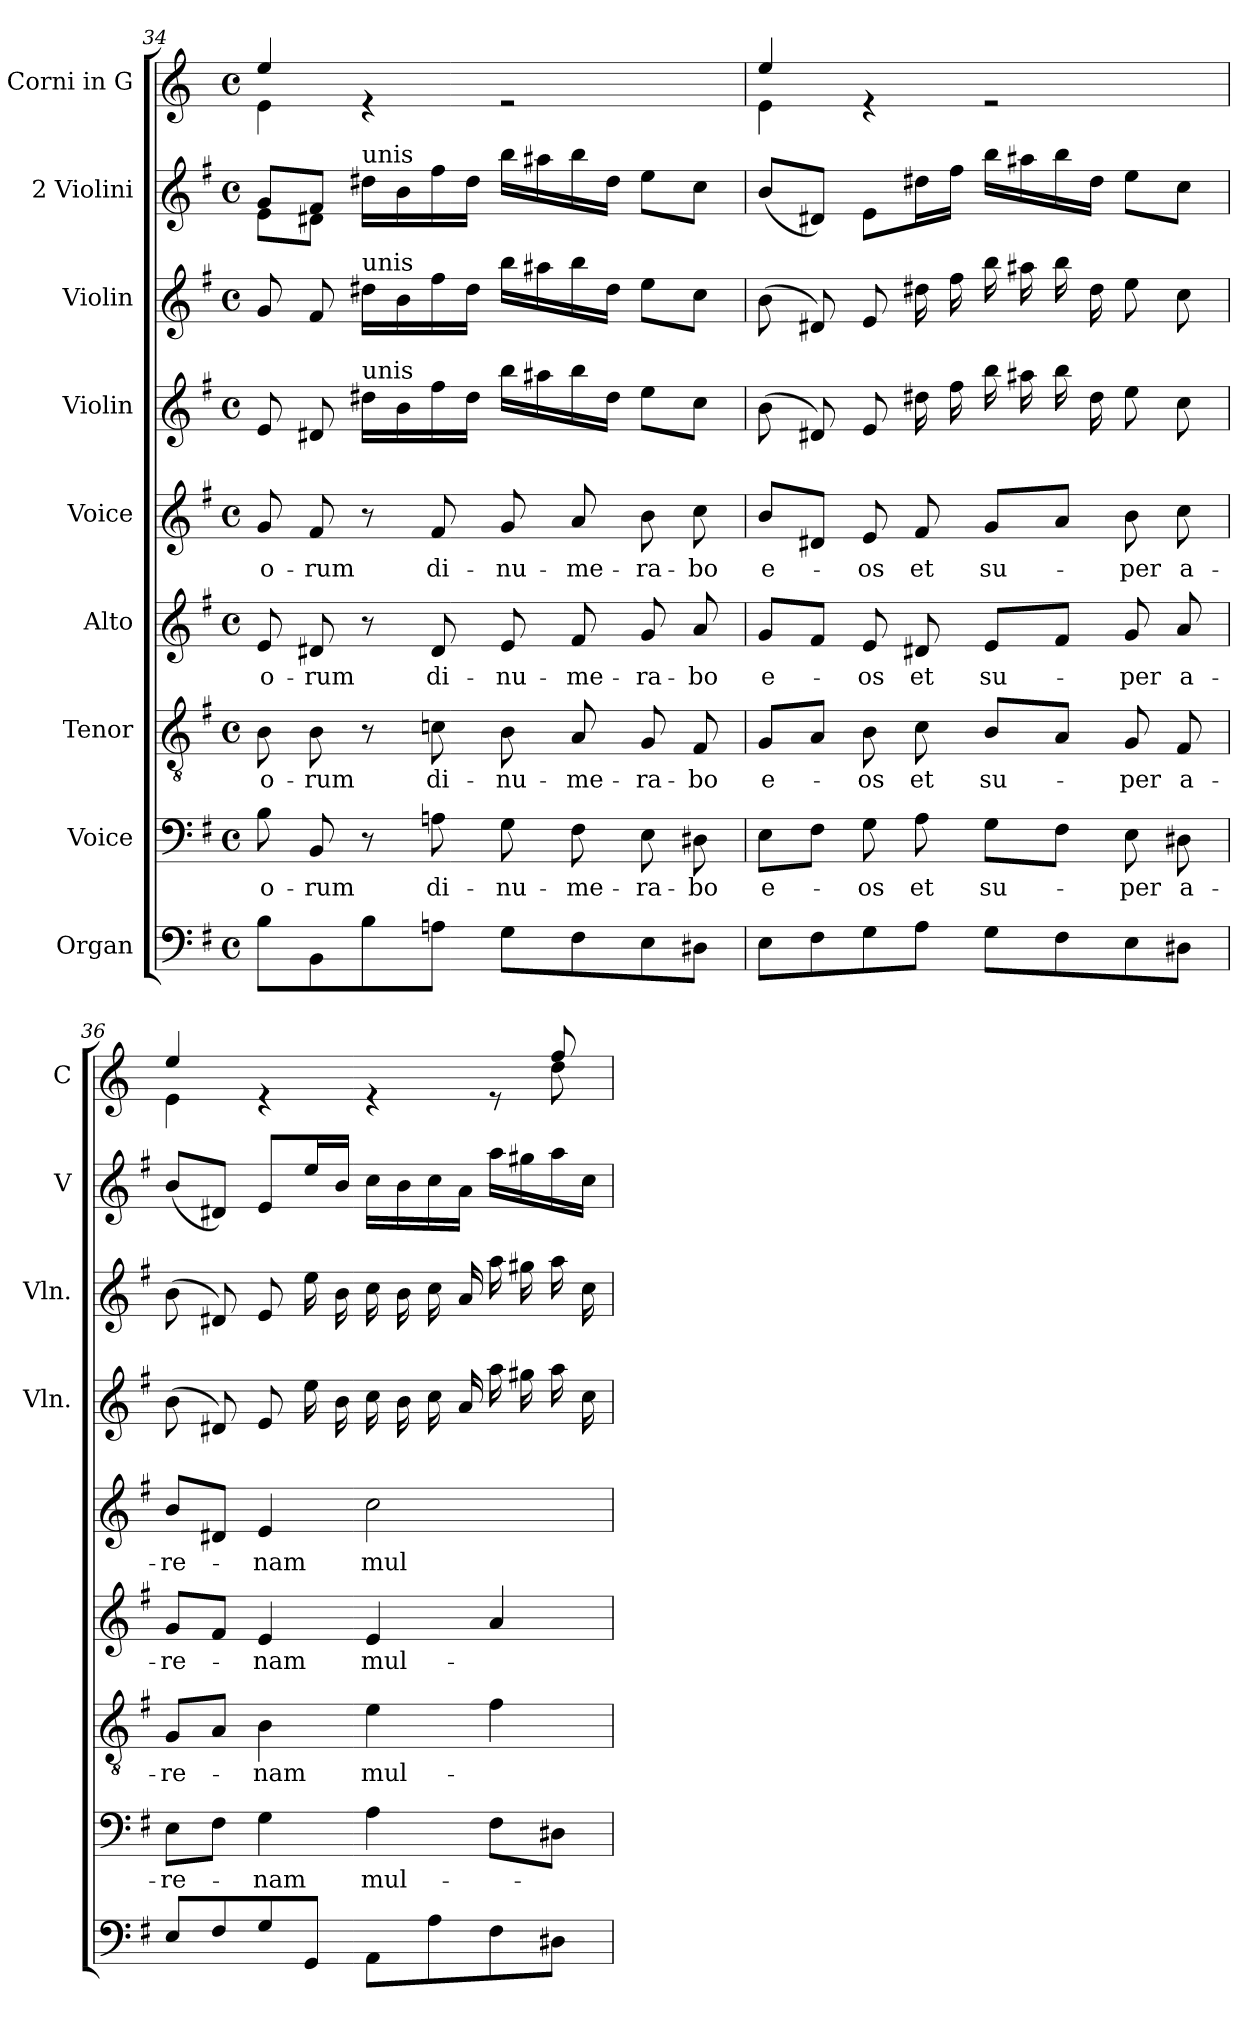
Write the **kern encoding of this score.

**kern	**kern	**text	**kern	**text	**kern	**text	**kern	**text	**kern	**kern	**kern	**kern
*part9	*part8	*part8	*part7	*part7	*part6	*part6	*part5	*part5	*part4	*part3	*part2	*part1
*staff9	*staff8	*staff8	*staff7	*staff7	*staff6	*staff6	*staff5	*staff5	*staff4	*staff3	*staff2	*staff1
*I"Organ	*I"Voice	*	*I"Tenor	*	*I"Alto	*	*I"Voice	*	*I"Violin	*I"Violin	*I"2 Violini	*I"Corni in G
*	*	*	*	*	*	*	*	*	*I'Vln.	*I'Vln.	*I'V	*I'C
!!LO:PB:g=z
*clefF4	*clefF4	*	*clefGv2	*	*clefG2	*	*clefG2	*	*clefG2	*clefG2	*clefG2	*clefG2
*	*	*	*	*	*	*	*	*	*	*	*	*ITrd3c5
*k[f#]	*k[f#]	*	*k[f#]	*	*k[f#]	*	*k[f#]	*	*k[f#]	*k[f#]	*k[f#]	*k[f#]
*M4/4	*M4/4	*	*M4/4	*	*M4/4	*	*M4/4	*	*M4/4	*M4/4	*M4/4	*M4/4
*met(c)	*met(c)	*	*met(c)	*	*met(c)	*	*met(c)	*	*met(c)	*met(c)	*met(c)	*met(c)
=34	=34	=34	=34	=34	=34	=34	=34	=34	=34	=34	=34	=34
!	!	!LO:LY:b	!	!LO:LY:b	!	!LO:LY:b	!	!LO:LY:b	!	!	!	!
*	*	*	*	*	*	*	*	*	*	*	*^	*^
8B\L	8B\	-o-	8B\	-o-	8e/	-o-	8g/	-o-	8e/	8g/	8g/L	8e\L	4b/	4B\
!	!	!LO:LY:b	!	!LO:LY:b	!	!LO:LY:b	!	!LO:LY:b	!	!	!	!	!	!
8BB\	8BB/	-rum	8B\	-rum	8d#X/	-rum	8f#/	-rum	8d#X/	8f#/	8f#/J	8d#X\J	.	.
!	!	!	!	!	!	!	!	!	!	!	!LO:TX:a:t=unis	!	!	!
!	!	!	!	!	!	!	!	!	!	!LO:TX:a:t=unis	!	!	!	!
!	!	!	!	!	!	!	!	!	!LO:TX:a:t=unis	!	!	!	!	!
8B\	8r	.	8r	.	8r	.	8r	.	16dd#X\LL	16dd#X\LL	16dd#X\LL	2.ryy	4re	2.ryy
.	.	.	.	.	.	.	.	.	16b\	16b\	16b\	.	.	.
!	!	!LO:LY:b	!	!LO:LY:b	!	!LO:LY:b	!	!LO:LY:b	!	!	!	!	!	!
8An\J	8An\	di-	8cn\	di-	8d#/	di-	8f#/	di-	16ff#\	16ff#\	16ff#\	.	.	.
.	.	.	.	.	.	.	.	.	16dd#\JJ	16dd#\JJ	16dd#\JJ	.	.	.
!	!	!LO:LY:b	!	!LO:LY:b	!	!LO:LY:b	!	!LO:LY:b	!	!	!	!	!	!
8G\L	8G\	-nu-	8B\	-nu-	8e/	-nu-	8g/	-nu-	16bb\LL	16bb\LL	16bb\LL	.	2re	.
.	.	.	.	.	.	.	.	.	16aa#X\	16aa#X\	16aa#X\	.	.	.
!	!	!LO:LY:b	!	!LO:LY:b	!	!LO:LY:b	!	!LO:LY:b	!	!	!	!	!	!
8F#\	8F#\	-me-	8A/	-me-	8f#/	-me-	8a/	-me-	16bb\	16bb\	16bb\	.	.	.
.	.	.	.	.	.	.	.	.	16dd#\JJ	16dd#\JJ	16dd#\JJ	.	.	.
!	!	!LO:LY:b	!	!LO:LY:b	!	!LO:LY:b	!	!LO:LY:b	!	!	!	!	!	!
8E\	8E\	-ra-	8G/	-ra-	8g/	-ra-	8b\	-ra-	8ee\L	8ee\L	8ee\L	.	.	.
!	!	!LO:LY:b	!	!LO:LY:b	!	!LO:LY:b	!	!LO:LY:b	!	!	!	!	!	!
8D#X\J	8D#X\	-bo	8F#/	-bo	8a/	-bo	8cc\	-bo	8cc\J	8cc\J	8cc\J	.	.	.
*	*	*	*	*	*	*	*	*	*	*	*v	*v	*	*
=35	=35	=35	=35	=35	=35	=35	=35	=35	=35	=35	=35	=35	=35
!	!	!LO:LY:b	!	!LO:LY:b	!	!LO:LY:b	!	!LO:LY:b	!	!	!	!	!
8E\L	8E\L	e-	8G/L	e-	8g/L	e-	8b/L	e-	(8b\	(8b\	(8b/L	4b/	4B\
8F#\	8F#\J	.	8A/J	.	8f#/J	.	8d#X/J	.	8d#X/)	8d#X/)	8d#X/J)	.	.
!	!	!LO:LY:b	!	!LO:LY:b	!	!LO:LY:b	!	!LO:LY:b	!	!	!	!	!
8G\	8G\	-os	8B\	-os	8e/	-os	8e/	-os	8e/	8e/	8e\L	4re	2.ryy
!	!	!LO:LY:b	!	!LO:LY:b	!	!LO:LY:b	!	!LO:LY:b	!	!	!	!	!
8A\J	8A\	et	8c\	et	8d#X/	et	8f#/	et	16dd#X\	16dd#X\	16dd#X\L	.	.
.	.	.	.	.	.	.	.	.	16ff#\	16ff#\	16ff#\JJ	.	.
!	!	!LO:LY:b	!	!LO:LY:b	!	!LO:LY:b	!	!LO:LY:b	!	!	!	!	!
8G\L	8G\L	su-	8B/L	su-	8e/L	su-	8g/L	su-	16bb\	16bb\	16bb\LL	2re	.
.	.	.	.	.	.	.	.	.	16aa#X\	16aa#X\	16aa#X\	.	.
8F#\	8F#\J	.	8A/J	.	8f#/J	.	8a/J	.	16bb\	16bb\	16bb\	.	.
.	.	.	.	.	.	.	.	.	16dd#\	16dd#\	16dd#\JJ	.	.
!	!	!LO:LY:b	!	!LO:LY:b	!	!LO:LY:b	!	!LO:LY:b	!	!	!	!	!
8E\	8E\	-per	8G/	-per	8g/	-per	8b\	-per	8ee\	8ee\	8ee\L	.	.
!	!	!LO:LY:b	!	!LO:LY:b	!	!LO:LY:b	!	!LO:LY:b	!	!	!	!	!
8D#X\J	8D#X\	a-	8F#/	a-	8a/	a-	8cc\	a-	8cc\	8cc\	8cc\J	.	.
=36	=36	=36	=36	=36	=36	=36	=36	=36	=36	=36	=36	=36	=36
!	!	!LO:LY:b	!	!LO:LY:b	!	!LO:LY:b	!	!LO:LY:b	!	!	!	!	!
8E/L	8E\L	-re-	8G/L	-re-	8g/L	-re-	8b/L	-re-	(8b\	(8b\	(8b/L	4b/	4B\
8F#/	8F#\J	.	8A/J	.	8f#/J	.	8d#X/J	.	8d#X/)	8d#X/)	8d#X/J)	.	.
!	!	!LO:LY:b	!	!LO:LY:b	!	!LO:LY:b	!	!LO:LY:b	!	!	!	!	!
8G/	4G\	-nam	4B\	-nam	4e/	-nam	4e/	-nam	8e/	8e/	8e/L	4re	8ryy
*	*	*	*	*	*	*	*	*	*	*	*	*v	*v
8GG/J	.	.	.	.	.	.	.	.	16ee\	16ee\	16ee/L	.
.	.	.	.	.	.	.	.	.	16b\	16b\	16b/JJ	.
!	!	!LO:LY:b	!	!LO:LY:b	!	!LO:LY:b	!	!LO:LY:b	!	!	!	!
8AA\L	4A\	mul-	4e\	mul-	4e/	mul-	2cc\	mul-	16cc\	16cc\	16cc\LL	4re
.	.	.	.	.	.	.	.	.	16b\	16b\	16b\	.
8A\	.	.	.	.	.	.	.	.	16cc\	16cc\	16cc\	.
.	.	.	.	.	.	.	.	.	16a/	16a/	16a\JJ	.
8F#\	8F#\L	.	4f#\	.	4a/	.	.	.	16aa\	16aa\	16aa\LL	8re
.	.	.	.	.	.	.	.	.	16gg#X\	16gg#X\	16gg#X\	.
*	*	*	*	*	*	*	*	*	*	*	*	*^
8D#X\J	8D#X\J	.	.	.	.	.	.	.	16aa\	16aa\	16aa\	8cc/	8a\
.	.	.	.	.	.	.	.	.	16cc\	16cc\	16cc\JJ	.	.
*	*	*	*	*	*	*	*	*	*	*	*	*v	*v
=	=	=	=	=	=	=	=	=	=	=	=	=
*-	*-	*-	*-	*-	*-	*-	*-	*-	*-	*-	*-	*-
